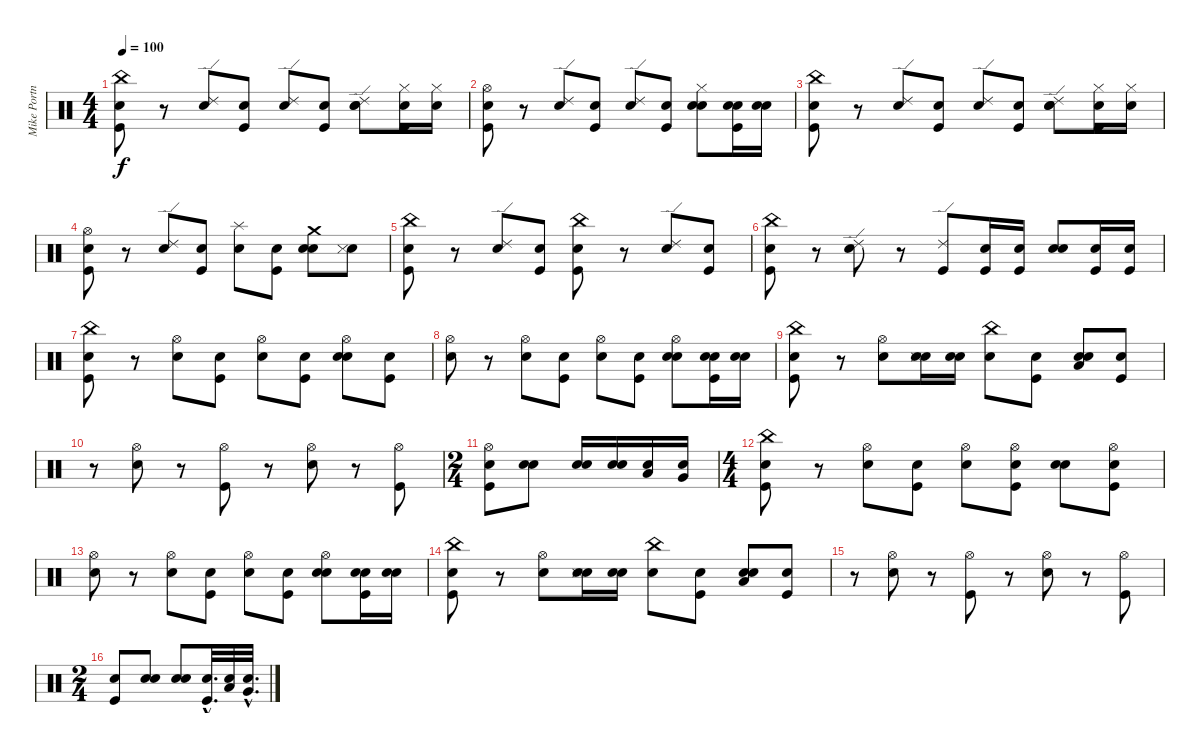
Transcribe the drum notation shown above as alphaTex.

\track ("Mike Portnoy - Drum" "Mike Portn") {instrument percussion}
\staff {score}
\articulation defaults
\ts (4 4)
\tempo 100
\clef neutral
\ks c
("Snare (hit)" "Kick (hit)" "China (hit)").8{dy f} r.8 ("Snare (hit) 2" "Ride (edge) 2").8 ("Snare (hit)" "Kick (hit)").8 ("Snare (hit)" "Ride (edge) 2").8 ("Snare (hit)" "Kick (hit)").8 ("Snare (hit)" "Snare (hit) 2" "Ride (edge) 2").8 ("Snare (hit)" "Kick (hit)" "Hi-Hat (closed)").16 ("Snare (hit)" "Hi-Hat (closed)").16 |
("Snare (hit)" "Kick (hit)" "Hi-Hat (open)").8 r.8 ("Snare (hit) 2" "Ride (edge) 2").8 ("Snare (hit)" "Kick (hit)").8 ("Snare (hit)" "Ride (edge) 2").8 ("Snare (hit)" "Kick (hit)").8 ("Snare (hit)" "Snare (hit) 2" "Hi-Hat (closed)").8 ("Snare (hit)" "Kick (hit)" "Snare (hit) 2").16 ("Snare (hit)" "Snare (hit) 2").16 |
("Snare (hit)" "Kick (hit)" "China (hit)").8 r.8 ("Snare (hit) 2" "Ride (edge) 2").8 ("Snare (hit)" "Kick (hit)").8 ("Snare (hit)" "Ride (edge) 2").8 ("Snare (hit)" "Kick (hit)").8 ("Snare (hit)" "Snare (hit) 2" "Ride (edge) 2").8 ("Snare (hit)" "Kick (hit)" "Hi-Hat (closed)").16 ("Snare (hit)" "Hi-Hat (closed)").16 |
("Snare (hit)" "Kick (hit)" "Hi-Hat (open)").8 r.8 ("Snare (hit) 2" "Ride (edge) 2").8 ("Snare (hit)" "Kick (hit)").8 ("Snare (hit)" "Splash (hit)").8 ("Snare (hit)" "Kick (hit)").8 ("Snare (hit)" "Snare (hit) 2" "Crash medium (hit)").8 ("Snare (hit)" "Metronome (hit)").8 |
("Snare (hit)" "Kick (hit)" "China (hit)").8 r.8 ("Snare (hit) 2" "Ride (edge) 2").8 ("Snare (hit)" "Kick (hit)").8 ("Snare (hit)" "Kick (hit)" "China (hit)").8 r.8 ("Snare (hit) 2" "Ride (edge) 2").8 ("Snare (hit)" "Kick (hit)").8 |
("Snare (hit)" "Kick (hit)" "China (hit)").8 r.8 ("Snare (hit) 2" "Ride (edge) 2").8 r.8 ("Kick (hit)" "Ride (edge) 2").8 ("Snare (hit)" "Kick (hit)").16 ("Snare (hit)" "Kick (hit)").16 ("Snare (hit)" "Snare (hit) 2").8 ("Snare (hit)" "Kick (hit)").16 ("Snare (hit)" "Kick (hit)").16 |
("Snare (hit)" "Kick (hit)" "China (hit)").8 r.8 ("Snare (hit) 2" "Hi-Hat (open)").8 ("Snare (hit)" "Kick (hit)").8 ("Snare (hit)" "Hi-Hat (open)").8 ("Snare (hit)" "Kick (hit)").8 ("Snare (hit)" "Snare (hit) 2" "Hi-Hat (open)").8 ("Snare (hit)" "Kick (hit)").8 |
("Snare (hit)" "Hi-Hat (open)").8 r.8 ("Snare (hit) 2" "Hi-Hat (open)").8 ("Snare (hit)" "Kick (hit)").8 ("Snare (hit)" "Hi-Hat (open)").8 ("Snare (hit)" "Kick (hit)").8 ("Snare (hit)" "Snare (hit) 2" "Hi-Hat (open)").8 ("Snare (hit)" "Kick (hit)" "Snare (hit) 2").16 ("Snare (hit)" "Snare (hit) 2").16 |
("Snare (hit)" "Kick (hit)" "China (hit)").8 r.8 ("Snare (hit) 2" "Hi-Hat (open)").8 ("Snare (hit)" "Metronome (hit)" "Snare (hit) 2").16 ("Snare (hit)" "Snare (hit) 2").16 ("Snare (hit)" "China (hit)").8 ("Snare (hit)" "Kick (hit)").8 ("Snare (hit)" "Snare (hit) 2" "Low Tom (hit)").8 ("Snare (hit)" "Kick (hit)").8 |
r.8 ("Snare (hit) 2" "Hi-Hat (open)").8 r.8 ("Kick (hit)" "Hi-Hat (open)").8 r.8 ("Snare (hit) 2" "Hi-Hat (open)").8 r.8 ("Kick (hit)" "Hi-Hat (open)").8 |
\ts (2 4)
("Snare (hit)" "Kick (hit)" "Hi-Hat (open)").8 ("Snare (hit)" "Snare (hit) 2").8 ("Snare (hit)" "Snare (hit) 2").16 ("Snare (hit)" "Snare (hit) 2").16 ("Snare (hit)" "Low Tom (hit)").16 ("Snare (hit)" "Very Low Tom (hit)").16 |
\ts (4 4)
("Snare (hit)" "Kick (hit)" "China (hit)").8 r.8 ("Snare (hit) 2" "Hi-Hat (open)").8 ("Snare (hit)" "Kick (hit)").8 ("Snare (hit)" "Hi-Hat (open)").8 ("Snare (hit)" "Kick (hit)" "Hi-Hat (open)").8 ("Snare (hit)" "Snare (hit) 2").8 ("Snare (hit)" "Kick (hit)" "Hi-Hat (open)").8 |
("Snare (hit)" "Hi-Hat (open)").8 r.8 ("Snare (hit) 2" "Hi-Hat (open)").8 ("Snare (hit)" "Kick (hit)").8 ("Snare (hit)" "Hi-Hat (open)").8 ("Snare (hit)" "Kick (hit)").8 ("Snare (hit)" "Snare (hit) 2" "Hi-Hat (open)").8 ("Snare (hit)" "Kick (hit)" "Snare (hit) 2").16 ("Snare (hit)" "Snare (hit) 2").16 |
("Snare (hit)" "Kick (hit)" "China (hit)").8 r.8 ("Snare (hit) 2" "Hi-Hat (open)").8 ("Snare (hit)" "Metronome (hit)" "Snare (hit) 2").16 ("Snare (hit)" "Snare (hit) 2").16 ("Snare (hit)" "China (hit)").8 ("Snare (hit)" "Kick (hit)").8 ("Snare (hit)" "Snare (hit) 2" "Low Tom (hit)").8 ("Snare (hit)" "Kick (hit)").8 |
r.8 ("Snare (hit) 2" "Hi-Hat (open)").8 r.8 ("Kick (hit)" "Hi-Hat (open)").8 r.8 ("Snare (hit) 2" "Hi-Hat (open)").8 r.8 ("Kick (hit)" "Hi-Hat (open)").8 |
\ts (2 4)
("Snare (hit)" "Kick (hit)").8 ("Snare (hit)" "Snare (hit) 2").8 ("Snare (hit)" "Snare (hit) 2").8 ("Snare (hit)"{hac} "Kick (hit)"{hac}).32{d} ("Snare (hit)" "Low Tom (hit)").32 ("Snare (hit)"{hac} "Very Low Tom (hit)"{hac}).32{d}
